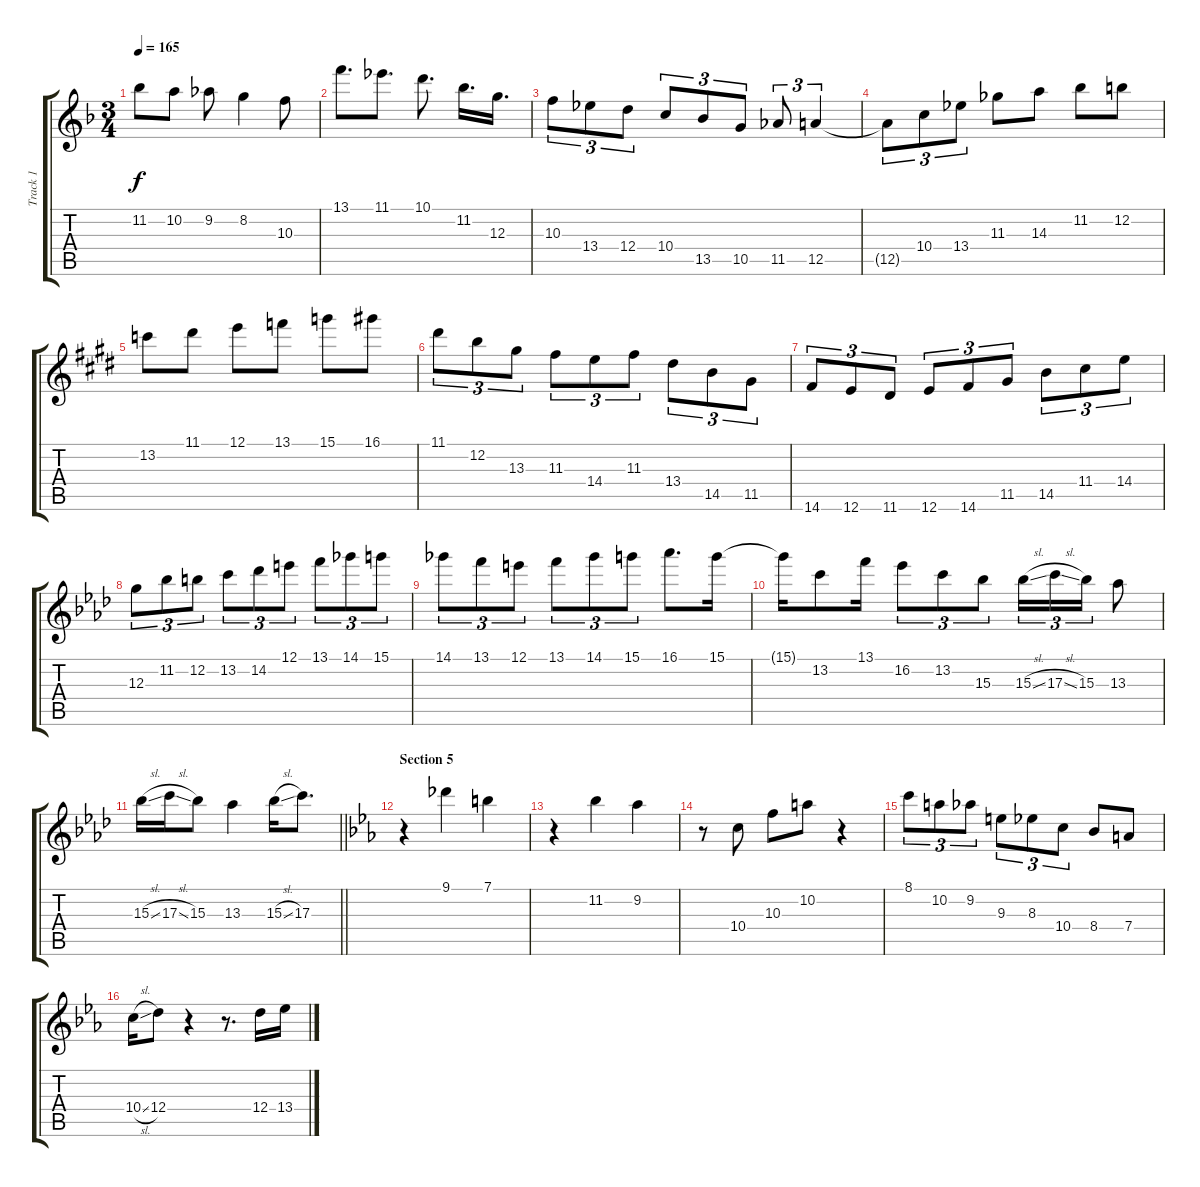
\track ("Track 1" "Track 1") {instrument electricguitarjazz}
\staff {score tabs}
\tuning (E4 B3 G3 D3 A2 E2) {hide}
\ts (3 4)
\tempo 165
\clef g2
\ks f
11.2.8{dy f} 10.2.8 9.2.8 8.2.4 10.3.8 |
13.1.8{d} 11.1.8{d} 10.1.8{d} 11.2.16{d} 12.3.16{d} |
10.3.8{tu (3 2)} 13.4.8{tu (3 2)} 12.4.8{tu (3 2)} 10.4.8{tu (3 2)} 13.5.8{tu (3 2)} 10.5.8{tu (3 2)} 11.5.8{tu (3 2)} 12.5.4{tu (3 2)} |
12.5{t}.8{tu (3 2)} 10.4.8{tu (3 2)} 13.4.8{tu (3 2)} 11.3.8 14.3.8 11.2.8 12.2.8 |
\ks e
13.2.8 11.1.8 12.1.8 13.1.8 15.1.8 16.1.8 |
11.1.8{tu (3 2)} 12.2.8{tu (3 2)} 13.3.8{tu (3 2)} 11.3.8{tu (3 2)} 14.4.8{tu (3 2)} 11.3.8{tu (3 2)} 13.4.8{tu (3 2)} 14.5.8{tu (3 2)} 11.5.8{tu (3 2)} |
14.6.8{tu (3 2)} 12.6.8{tu (3 2)} 11.6.8{tu (3 2)} 12.6.8{tu (3 2)} 14.6.8{tu (3 2)} 11.5.8{tu (3 2)} 14.5.8{tu (3 2)} 11.4.8{tu (3 2)} 14.4.8{tu (3 2)} |
\ks ab
12.3.8{tu (3 2)} 11.2.8{tu (3 2)} 12.2.8{tu (3 2)} 13.2.8{tu (3 2)} 14.2.8{tu (3 2)} 12.1.8{tu (3 2)} 13.1.8{tu (3 2)} 14.1.8{tu (3 2)} 15.1.8{tu (3 2)} |
14.1.8{tu (3 2)} 13.1.8{tu (3 2)} 12.1.8{tu (3 2)} 13.1.8{tu (3 2)} 14.1.8{tu (3 2)} 15.1.8{tu (3 2)} 16.1.8{d} 15.1.16 |
15.1{t}.16 13.2.8 13.1.16 16.2.8{tu (3 2)} 13.2.8{tu (3 2)} 15.3.8{tu (3 2)} 15.3{sl}.16{tu (3 2)} 17.3{sl}.16{tu (3 2)} 15.3.16{tu (3 2)} 13.3.8 |
\barLineRight lightlight
15.3{sl}.16 17.3{sl}.16 15.3.8 13.3.4 15.3{sl}.16 17.3.8{d} |
\section ("" "Section 5")
\ks eb
r.4 9.1.4 7.1.4 |
r.4 11.2.4 9.2.4 |
r.8 10.4.8 10.3.8 10.2.8 r.4 |
8.1.8{tu (3 2)} 10.2.8{tu (3 2)} 9.2.8{tu (3 2)} 9.3.8{tu (3 2)} 8.3.8{tu (3 2)} 10.4.8{tu (3 2)} 8.4.8 7.4.8 |
10.4{sl}.16 12.4.8 r.4 r.8{d} 12.4.16 13.4.16
